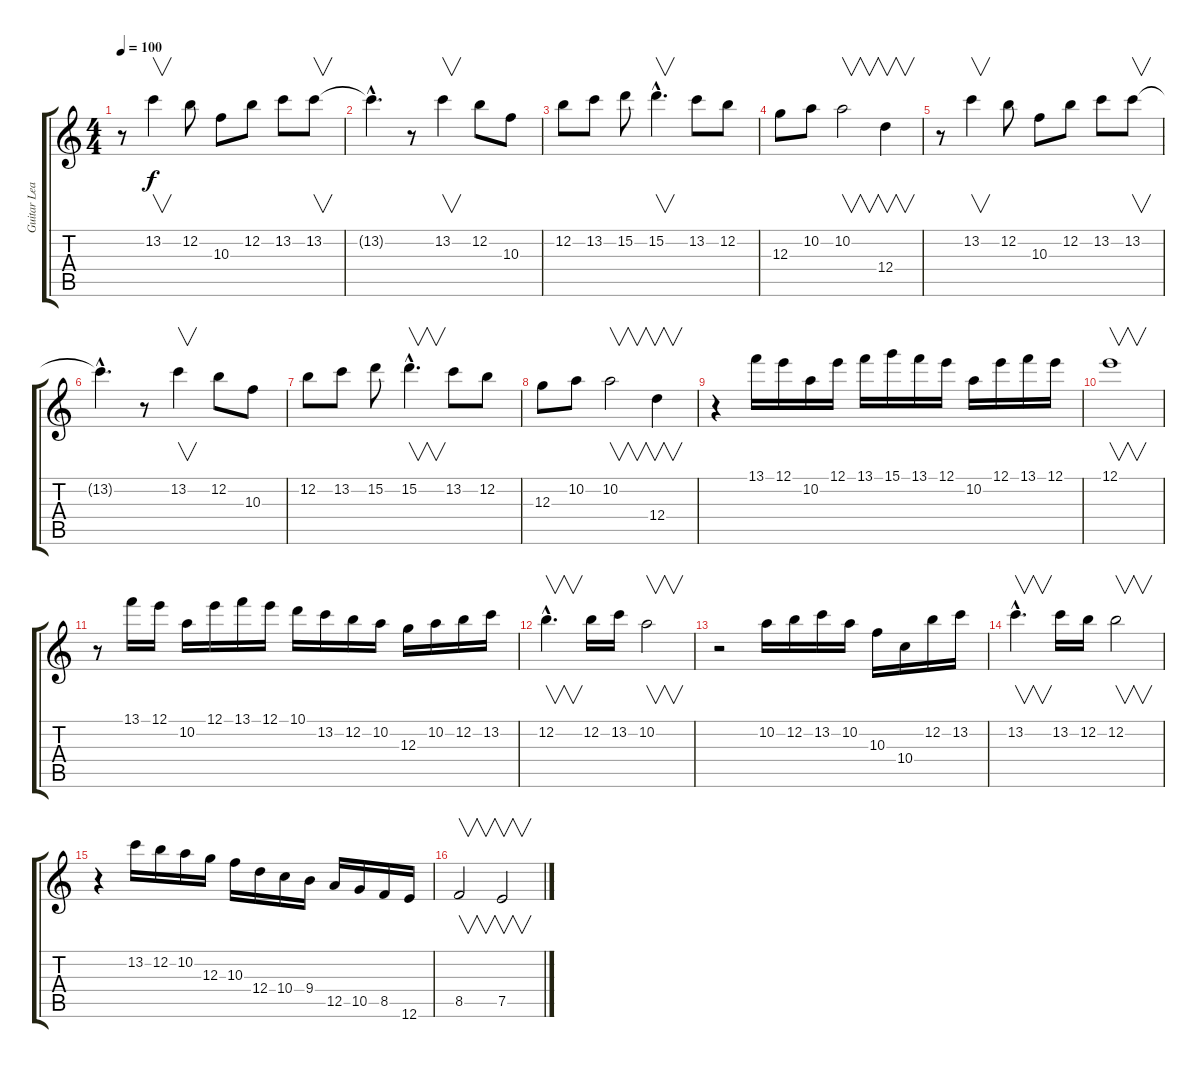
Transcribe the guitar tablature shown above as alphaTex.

\track ("Guitar Lead" "Guitar Lea") {instrument distortionguitar}
\staff {score tabs}
\tuning (E4 B3 G3 D3 A2 E2) {hide}
\ts (4 4)
\tempo 100
\clef g2
\ks c
r.8{dy f} 13.2.4{v} 12.2.8 10.3.8 12.2.8 13.2.8 13.2.8{v} |
13.2{hac t}.4{d} r.8 13.2.4{v} 12.2.8 10.3.8 |
12.2.8 13.2.8 15.2.8 15.2{hac}.4{v d} 13.2.8 12.2.8 |
12.3.8 10.2.8 10.2.2{v} 12.4.4{v} |
r.8 13.2.4{v} 12.2.8 10.3.8 12.2.8 13.2.8 13.2.8{v} |
13.2{hac t}.4{d} r.8 13.2.4{v} 12.2.8 10.3.8 |
12.2.8 13.2.8 15.2.8 15.2{hac}.4{v d} 13.2.8 12.2.8 |
12.3.8 10.2.8 10.2.2{v} 12.4.4{v} |
r.4 13.1.16 12.1.16 10.2.16 12.1.16 13.1.16 15.1.16 13.1.16 12.1.16 10.2.16 12.1.16 13.1.16 12.1.16 |
12.1.1{v} |
r.8 13.1.16 12.1.16 10.2.16 12.1.16 13.1.16 12.1.16 10.1.16 13.2.16 12.2.16 10.2.16 12.3.16 10.2.16 12.2.16 13.2.16 |
12.2{hac}.4{v d} 12.2.16 13.2.16 10.2.2{v} |
r.2 10.2.16 12.2.16 13.2.16 10.2.16 10.3.16 10.4.16 12.2.16 13.2.16 |
13.2{hac}.4{v d} 13.2.16 12.2.16 12.2.2{v} |
r.4 13.2.16 12.2.16 10.2.16 12.3.16 10.3.16 12.4.16 10.4.16 9.4.16 12.5.16 10.5.16 8.5.16 12.6.16 |
8.5.2{v} 7.5.2{v}
